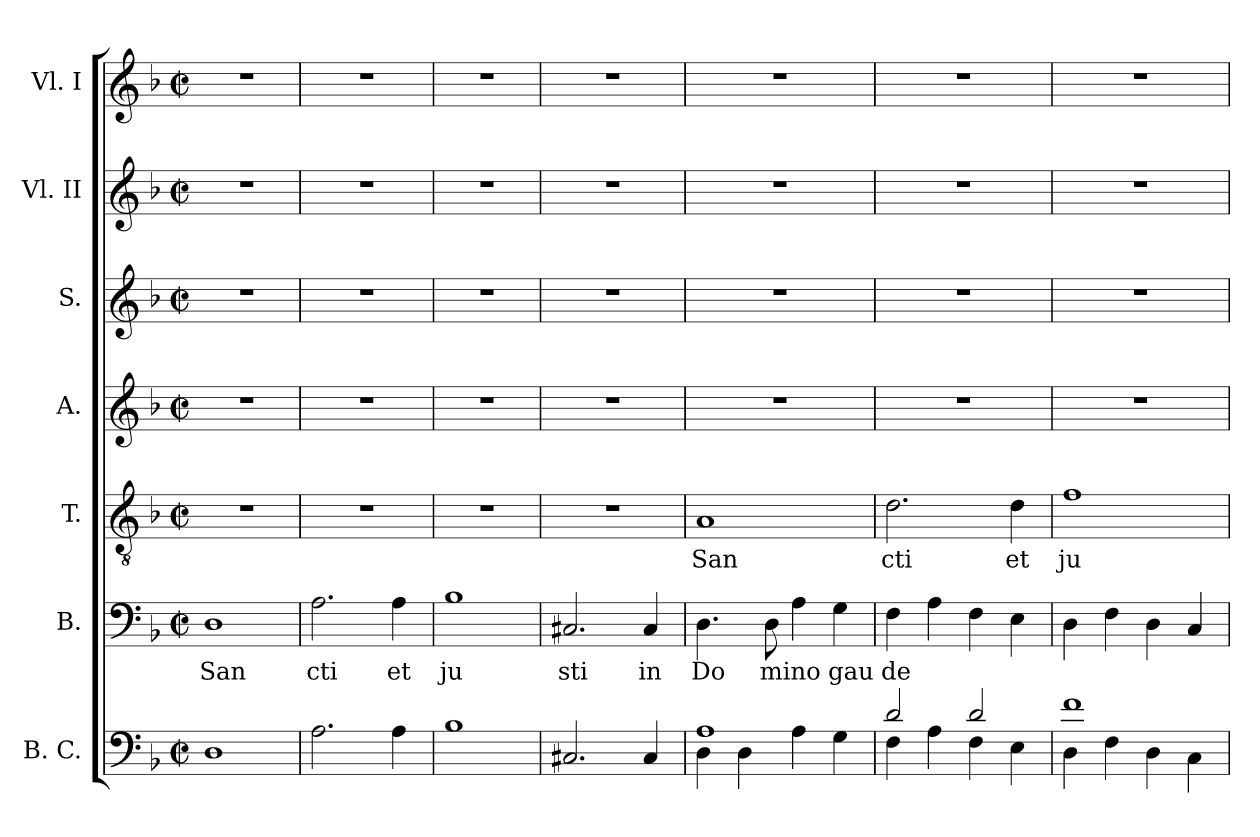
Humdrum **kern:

**kern	**kern	**text	**kern	**text	**kern	**kern	**kern	**kern
*part7	*part6	*part6	*part5	*part5	*part4	*part3	*part2	*part1
*staff7	*staff6	*staff6	*staff5	*staff5	*staff4	*staff3	*staff2	*staff1
*I"B. C.	*I"B.	*	*I"T.	*	*I"A.	*I"S.	*I"Vl. II	*I"Vl. I
!!LO:PB:g=z
*stria5	*stria5	*	*stria5	*	*stria5	*stria5	*stria5	*stria5
*clefF4	*clefF4	*	*clefGv2	*	*clefG2	*clefG2	*clefG2	*clefG2
*k[b-]	*k[b-]	*	*k[b-]	*	*k[b-]	*k[b-]	*k[b-]	*k[b-]
*F:	*F:	*	*F:	*	*F:	*F:	*F:	*F:
*M2/2	*M2/2	*	*M2/2	*	*M2/2	*M2/2	*M2/2	*M2/2
*met(c|)	*met(c|)	*	*met(c|)	*	*met(c|)	*met(c|)	*met(c|)	*met(c|)
=1	=1	=1	=1	=1	=1	=1	=1	=1
!	!	!LO:LY:b:cj	!	!	!	!	!	!
1D	1D	San	1r	.	1r	1r	1r	1r
=2	=2	=2	=2	=2	=2	=2	=2	=2
!	!	!LO:LY:b:cj	!	!	!	!	!	!
2.A\	2.A\	cti	1r	.	1r	1r	1r	1r
!	!	!LO:LY:b:cj	!	!	!	!	!	!
4A\	4A\	et	.	.	.	.	.	.
=3	=3	=3	=3	=3	=3	=3	=3	=3
!	!	!LO:LY:b:cj	!	!	!	!	!	!
1B-	1B-	ju	1r	.	1r	1r	1r	1r
=4	=4	=4	=4	=4	=4	=4	=4	=4
!	!	!LO:LY:b:cj	!	!	!	!	!	!
2.C#X/	2.C#X/	sti	1r	.	1r	1r	1r	1r
!	!	!LO:LY:b:cj	!	!	!	!	!	!
4C#/	4C#/	in	.	.	.	.	.	.
=5	=5	=5	=5	=5	=5	=5	=5	=5
*^	*	*	*	*	*	*	*	*
!	!	!	!LO:LY:b:cj	!	!LO:LY:b:cj	!	!	!	!
1A	4D\	4.D\	Do	1A	San	1r	1r	1r	1r
.	4D\	.	.	.	.	.	.	.	.
!	!	!	!LO:LY:b:cj	!	!	!	!	!	!
.	.	8D\	mino	.	.	.	.	.	.
.	4A\	4A\	.	.	.	.	.	.	.
!	!	!	!LO:LY:b:cj	!	!	!	!	!	!
.	4G\	4G\	gau	.	.	.	.	.	.
=6	=6	=6	=6	=6	=6	=6	=6	=6	=6
!	!	!	!LO:LY:b:cj	!	!LO:LY:b:cj	!	!	!	!
2d/	4F\	4F\	de	2.d\	cti	1r	1r	1r	1r
.	4A\	4A\	.	.	.	.	.	.	.
2d/	4F\	4F\	.	.	.	.	.	.	.
!	!	!	!	!	!LO:LY:b:cj	!	!	!	!
.	4E\	4E\	.	4d\	et	.	.	.	.
=7	=7	=7	=7	=7	=7	=7	=7	=7	=7
!	!	!	!	!	!LO:LY:b:cj	!	!	!	!
1f	4D\	4D\	.	1f	ju	1r	1r	1r	1r
.	4F\	4F\	.	.	.	.	.	.	.
.	4D\	4D\	.	.	.	.	.	.	.
.	4C\	4C/	.	.	.	.	.	.	.
*v	*v	*	*	*	*	*	*	*	*
=	=	=	=	=	=	=	=	=
*-	*-	*-	*-	*-	*-	*-	*-	*-
